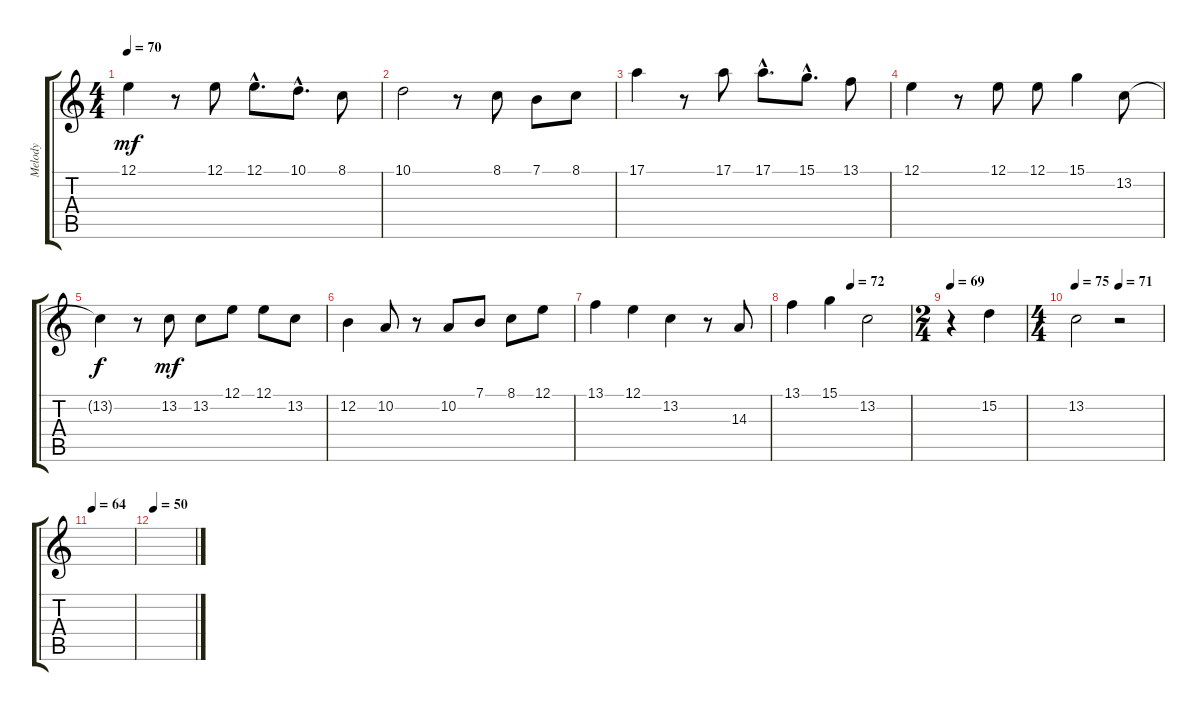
\track ("Melody" "Melody") {instrument piccolo}
\staff {score tabs}
\tuning (E4 B3 G3 D3 A2 E2) {hide}
\ts (4 4)
\tempo 70
\clef g2
\ks c
12.1.4{dy mf} r.8 12.1.8 12.1{hac}.8{d} 10.1{hac}.8{d} 8.1.8 |
10.1.2 r.8 8.1.8 7.1.8 8.1.8 |
17.1.4 r.8 17.1.8 17.1{hac}.8{d} 15.1{hac}.8{d} 13.1.8 |
12.1.4 r.8 12.1.8 12.1.8 15.1.4 13.2.8 |
13.2{t}.4{dy f} r.8 13.2.8{dy mf} 13.2.8 12.1.8 12.1.8 13.2.8 |
12.2.4 10.2.8 r.8 10.2.8 7.1.8 8.1.8 12.1.8 |
13.1.4 12.1.4 13.2.4 r.8 14.3.8 |
\tempo (72 0.5)
13.1.4 15.1.4 13.2.2 |
\ts (2 4)
\tempo 69
r.4 15.2.4 |
\ts (4 4)
\tempo 75
\tempo (71 0.5)
13.2.2 r.2 |
\tempo 64
|
\tempo 50
